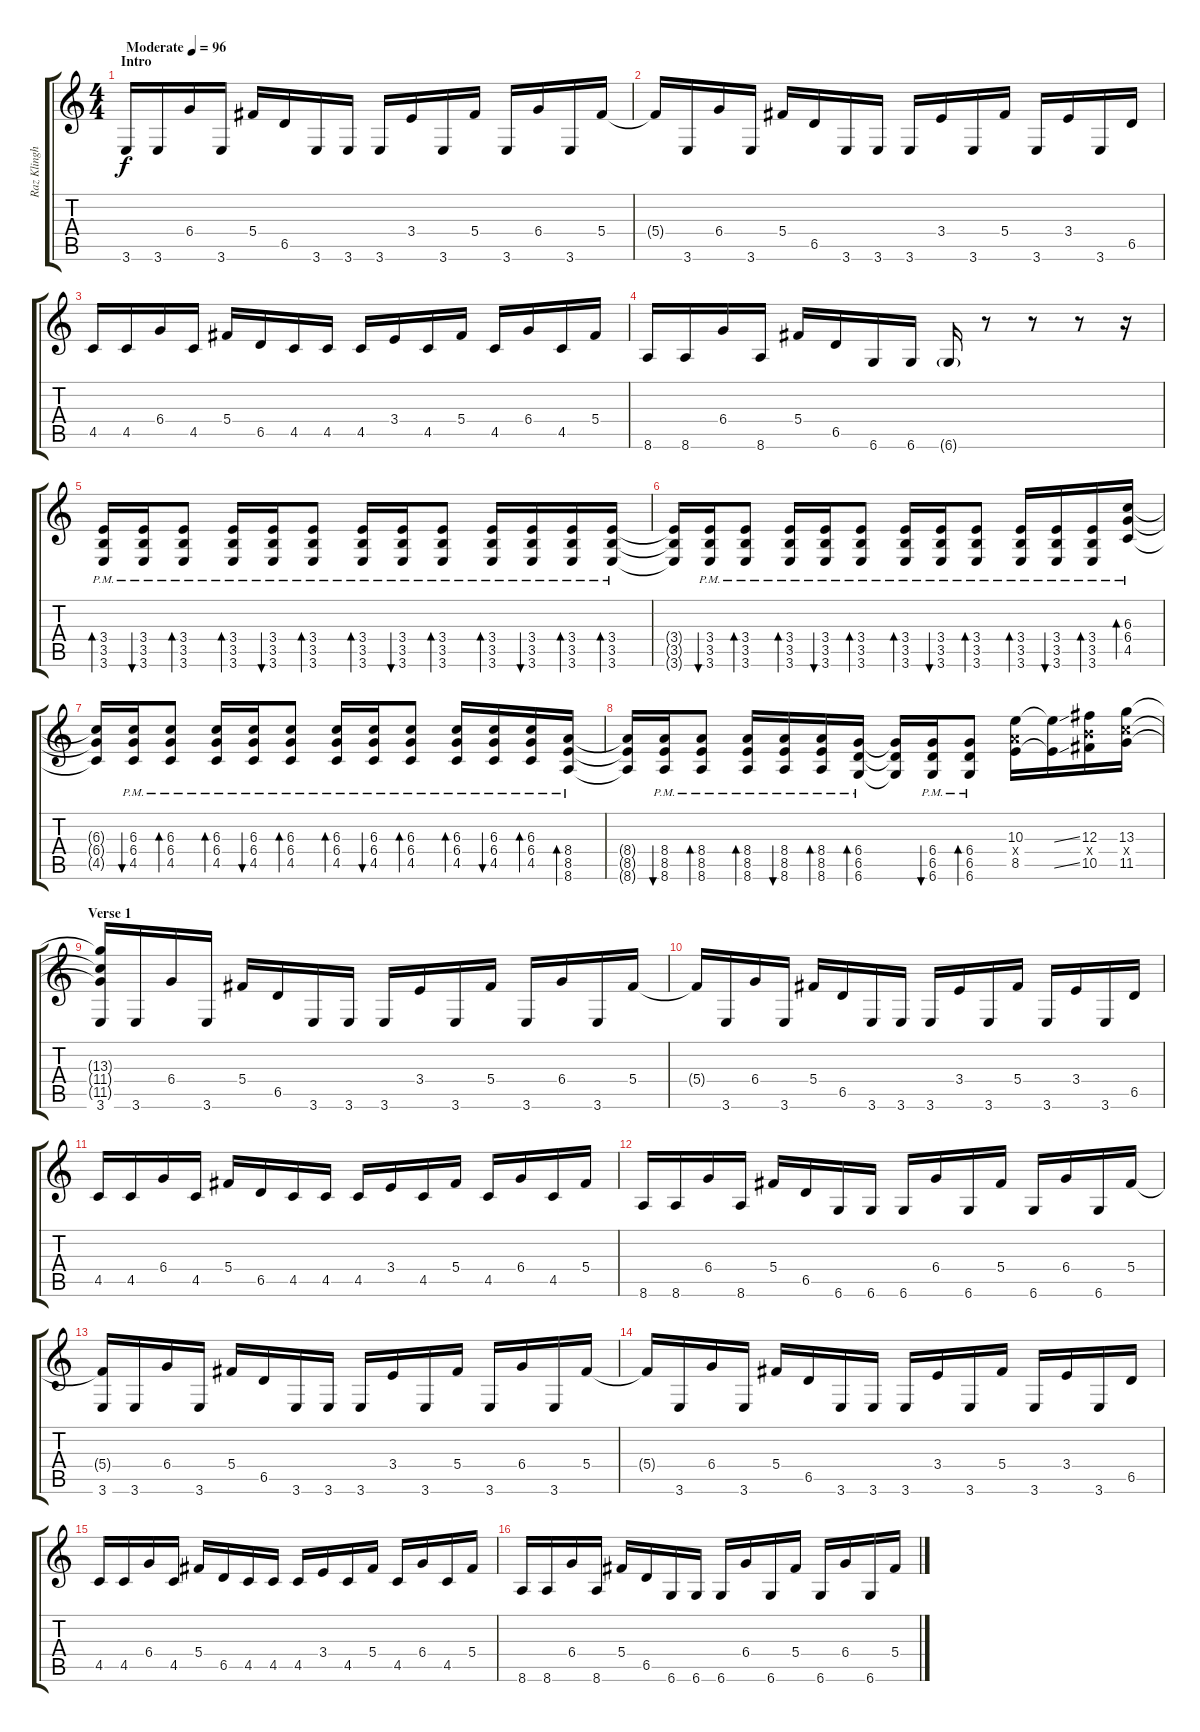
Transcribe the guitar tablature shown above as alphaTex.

\track ("Raz Klinghoffer" "Raz Klingh") {instrument distortionguitar}
\staff {score tabs}
\tuning (Eb4 Bb3 Gb3 Db3 Ab2 Db2) {hide}
\ts (4 4)
\section ("" "Intro")
\tempo (96 "Moderate")
\clef g2
\ks c
3.6.16{dy f instrument distortionguitar} 3.6.16 6.4.16 3.6.16 5.4.16 6.5.16 3.6.16 3.6.16 3.6.16 3.4.16 3.6.16 5.4.16 3.6.16 6.4.16 3.6.16 5.4.16 |
5.4{t}.16 3.6.16 6.4.16 3.6.16 5.4.16 6.5.16 3.6.16 3.6.16 3.6.16 3.4.16 3.6.16 5.4.16 3.6.16 3.4.16 3.6.16 6.5.16 |
4.5.16 4.5.16 6.4.16 4.5.16 5.4.16 6.5.16 4.5.16 4.5.16 4.5.16 3.4.16 4.5.16 5.4.16 4.5.16 6.4.16 4.5.16 5.4.16 |
8.6.16 8.6.16 6.4.16 8.6.16 5.4.16 6.5.16 6.6.16 6.6.16 6.6{g}.16 r.8 r.8 r.8 r.16 |
(3.4{pm} 3.5 3.6).16{bd 120} (3.4{pm} 3.5 3.6).16{bu 120} (3.4{pm} 3.5 3.6).8{bd 120} (3.4{pm} 3.5 3.6).16{bd 120} (3.4{pm} 3.5 3.6).16{bu 120} (3.4{pm} 3.5 3.6).8{bd 120} (3.4{pm} 3.5 3.6).16{bd 120} (3.4{pm} 3.5 3.6).16{bu 120} (3.4{pm} 3.5 3.6).8{bd 120} (3.4{pm} 3.5 3.6).16{bd 120} (3.4{pm} 3.5 3.6).16{bu 120} (3.4{pm} 3.5{pm} 3.6).16{bd 120} (3.4{pm} 3.5 3.6).16{bd 120} |
(3.4{t} 3.5{t} 3.6{t}).16 (3.4{pm} 3.5 3.6).16{bu 120} (3.4{pm} 3.5 3.6).8{bd 120} (3.4{pm} 3.5 3.6).16{bd 120} (3.4{pm} 3.5 3.6).16{bu 120} (3.4{pm} 3.5 3.6).8{bd 120} (3.4{pm} 3.5 3.6).16{bd 120} (3.4{pm} 3.5 3.6).16{bu 120} (3.4{pm} 3.5 3.6).8{bd 120} (3.4{pm} 3.5 3.6).16{bd 120} (3.4{pm} 3.5 3.6).16{bu 120} (3.4{pm} 3.5{pm} 3.6).16{bd 120} (6.3{pm} 6.4 4.5).16{bd 120} |
(6.3{t} 6.4{t} 4.5{t}).16 (6.3{pm} 6.4 4.5).16{bu 120} (6.3{pm} 6.4 4.5).8{bd 120} (6.3{pm} 6.4 4.5).16{bd 120} (6.3{pm} 6.4 4.5).16{bu 120} (6.3{pm} 6.4 4.5).8{bd 120} (6.3{pm} 6.4 4.5).16{bd 120} (6.3{pm} 6.4 4.5).16{bu 120} (6.3{pm} 6.4 4.5).8{bd 120} (6.3{pm} 6.4 4.5).16{bd 120} (6.3{pm} 6.4 4.5).16{bu 120} (6.3{pm} 6.4{pm} 4.5).16{bd 120} (8.4{pm} 8.5 8.6).16{bd 120} |
(8.4{t} 8.5{t} 8.6{t}).16 (8.4{pm} 8.5 8.6).16{bu 120} (8.4{pm} 8.5 8.6).8{bd 120} (8.4{pm} 8.5 8.6).16{bd 120} (8.4{pm} 8.5 8.6).16{bu 120} (8.4{pm} 8.5{pm} 8.6).16{bd 120} (6.4{pm} 6.5 6.6).16{bd 120} (6.4{t} 6.5{t} 6.6{t}).16 (6.4{pm} 6.5 6.6).16{bu 120} (6.4{pm} 6.5 6.6).8{bd 120} (10.3 8.4{x} 8.5).16 (10.3{ss t} 8.5{ss t}).16 (12.3 10.4{x} 10.5).16 (13.3 11.4{x} 11.5).16 |
\section ("" "Verse 1")
(13.3{t} 11.4{t} 11.5{t} 3.6).16 3.6.16 6.4.16 3.6.16 5.4.16 6.5.16 3.6.16 3.6.16 3.6.16 3.4.16 3.6.16 5.4.16 3.6.16 6.4.16 3.6.16 5.4.16 |
5.4{t}.16 3.6.16 6.4.16 3.6.16 5.4.16 6.5.16 3.6.16 3.6.16 3.6.16 3.4.16 3.6.16 5.4.16 3.6.16 3.4.16 3.6.16 6.5.16 |
4.5.16 4.5.16 6.4.16 4.5.16 5.4.16 6.5.16 4.5.16 4.5.16 4.5.16 3.4.16 4.5.16 5.4.16 4.5.16 6.4.16 4.5.16 5.4.16 |
8.6.16 8.6.16 6.4.16 8.6.16 5.4.16 6.5.16 6.6.16 6.6.16 6.6.16 6.4.16 6.6.16 5.4.16 6.6.16 6.4.16 6.6.16 5.4.16 |
(5.4{t} 3.6).16 3.6.16 6.4.16 3.6.16 5.4.16 6.5.16 3.6.16 3.6.16 3.6.16 3.4.16 3.6.16 5.4.16 3.6.16 6.4.16 3.6.16 5.4.16 |
5.4{t}.16 3.6.16 6.4.16 3.6.16 5.4.16 6.5.16 3.6.16 3.6.16 3.6.16 3.4.16 3.6.16 5.4.16 3.6.16 3.4.16 3.6.16 6.5.16 |
4.5.16 4.5.16 6.4.16 4.5.16 5.4.16 6.5.16 4.5.16 4.5.16 4.5.16 3.4.16 4.5.16 5.4.16 4.5.16 6.4.16 4.5.16 5.4.16 |
8.6.16 8.6.16 6.4.16 8.6.16 5.4.16 6.5.16 6.6.16 6.6.16 6.6.16 6.4.16 6.6.16 5.4.16 6.6.16 6.4.16 6.6.16 5.4.16
